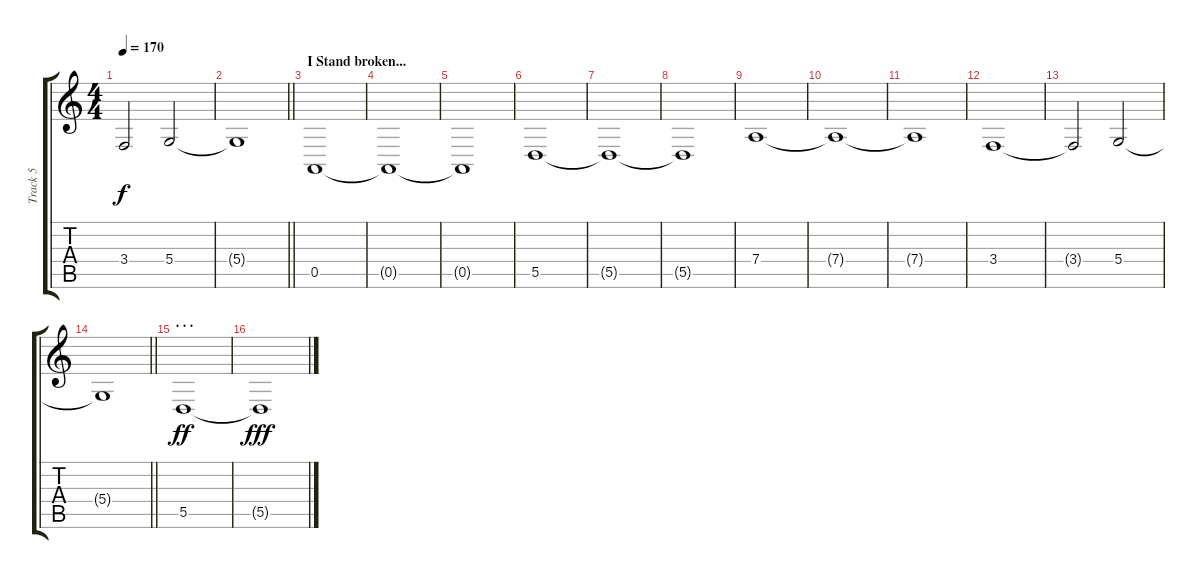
\track ("Track 5" "Track 5") {instrument cello}
\staff {score tabs}
\tuning (E4 B3 G3 D3 A2 E2) {hide}
\ts (4 4)
\tempo 170
\clef g2
\ks c
3.4{t}.2{dy f} 5.4.2 |
\barLineRight lightlight
5.4{t}.1 |
\section ("" "I Stand broken...")
0.5.1 |
0.5{t}.1 |
0.5{t}.1 |
5.5.1 |
5.5{t}.1 |
5.5{t}.1 |
7.4.1 |
7.4{t}.1 |
7.4{t}.1 |
3.4.1 |
3.4{t}.2 5.4.2 |
\barLineRight lightlight
5.4{t}.1 |
\section ("" ". . .")
5.5.1{dy ff} |
5.5{t}.1{dy fff}
